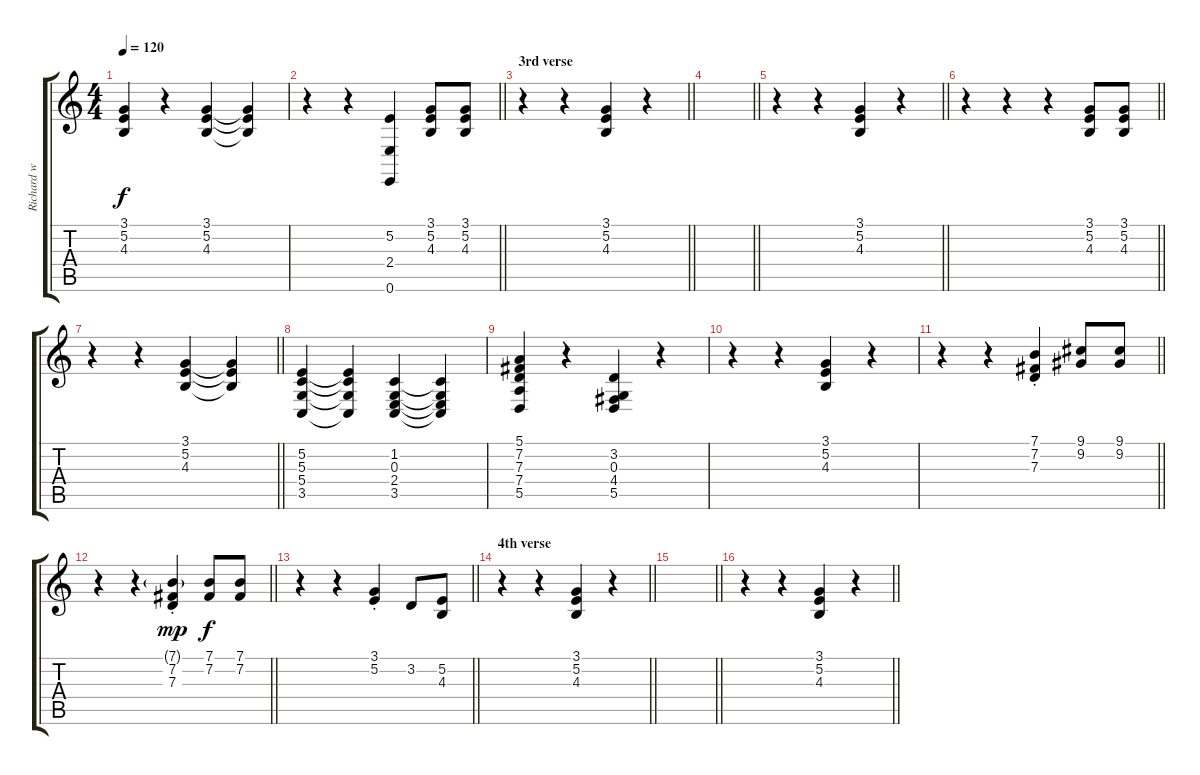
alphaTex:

\track ("Richard w" "Richard w") {instrument electricpiano1}
\staff {score tabs}
\tuning (E4 B3 G3 D3 A2 E2) {hide}
\ts (4 4)
\tempo 120
\clef g2
\ks c
(3.1{t} 5.2{t} 4.3{t}).4{dy f} r.4 (3.1 5.2 4.3).4 (3.1{t} 5.2{t} 4.3{t}).4 |
\barLineRight lightlight
r.4 r.4 (5.2 2.4 0.6).4 (3.1 5.2 4.3).8 (3.1 5.2 4.3).8 |
\section ("" "3rd verse")
\barLineRight lightlight
r.4 r.4 (3.1 5.2 4.3).4 r.4 |
\barLineRight lightlight
|
\barLineRight lightlight
r.4 r.4 (3.1 5.2 4.3).4 r.4 |
\barLineRight lightlight
r.4 r.4 r.4 (3.1 5.2 4.3).8 (3.1 5.2 4.3).8 |
\barLineRight lightlight
r.4 r.4 (3.1 5.2 4.3).4 (3.1{t} 5.2{t} 4.3{t}).4 |
(5.2 5.3 5.4 3.5).4 (5.2{t} 5.3{t} 5.4{t} 3.5{t}).4 (1.2 0.3 2.4 3.5).4 (1.2{t} 0.3{t} 2.4{t} 3.5{t}).4 |
(5.1 7.2 7.3 7.4 5.5).4 r.4 (3.2 0.3 4.4 5.5).4 r.4 |
r.4 r.4 (3.1 5.2 4.3).4 r.4 |
\barLineRight lightlight
r.4 r.4 (7.1{st} 7.2{st} 7.3{st}).4 (9.1 9.2).8 (9.1 9.2).8 |
\barLineRight lightlight
r.4 r.4 (7.1{g st} 7.2{st} 7.3{st}).4{dy mp} (7.1 7.2).8{dy f} (7.1 7.2).8 |
\barLineRight lightlight
r.4 r.4 (3.1{st} 5.2{st}).4 3.2.8 (5.2 4.3).8 |
\section ("" "4th verse")
\barLineRight lightlight
r.4 r.4 (3.1 5.2 4.3).4 r.4 |
\barLineRight lightlight
|
\barLineRight lightlight
r.4 r.4 (3.1 5.2 4.3).4 r.4
